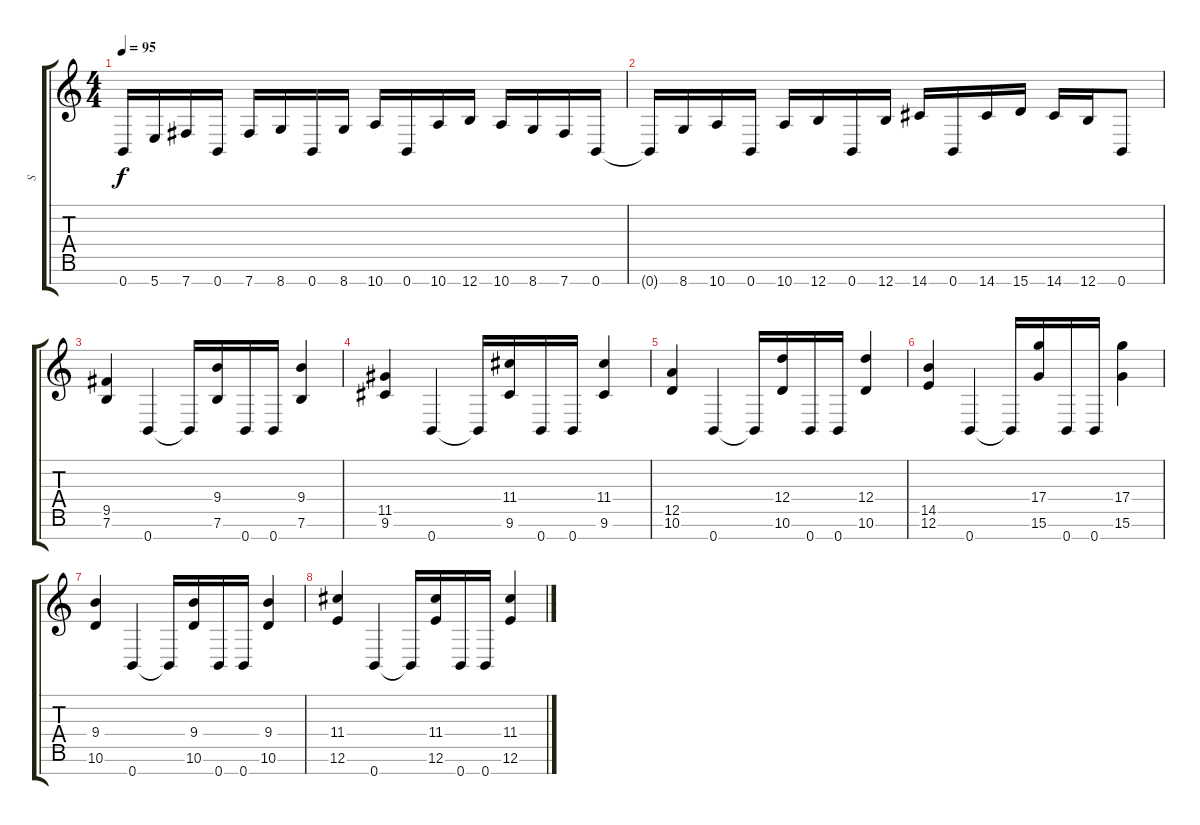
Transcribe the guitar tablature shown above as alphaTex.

\track ("S" "S") {instrument distortionguitar}
\staff {score tabs}
\tuning (E4 B3 G3 D3 A2 E2 B1) {hide}
\ts (4 4)
\tempo 95
\clef g2
\ks c
0.7{t}.16{dy f} 5.7.16 7.7.16 0.7.16 7.7.16 8.7.16 0.7.16 8.7.16 10.7.16 0.7.16 10.7.16 12.7.16 10.7.16 8.7.16 7.7.16 0.7.16 |
0.7{t}.16 8.7.16 10.7.16 0.7.16 10.7.16 12.7.16 0.7.16 12.7.16 14.7.16 0.7.16 14.7.16 15.7.16 14.7.16 12.7.16 0.7.8 |
\section ("" " ")
(9.5 7.6).4 0.7.4 0.7{t}.16 (9.4 7.6).16 0.7.16 0.7.16 (9.4 7.6).4 |
(11.5 9.6).4 0.7.4 0.7{t}.16 (11.4 9.6).16 0.7.16 0.7.16 (11.4 9.6).4 |
(12.5 10.6).4 0.7.4 0.7{t}.16 (12.4 10.6).16 0.7.16 0.7.16 (12.4 10.6).4 |
(14.5 12.6).4 0.7.4 0.7{t}.16 (17.4 15.6).16 0.7.16 0.7.16 (17.4 15.6).4 |
(9.4 10.6).4 0.7.4 0.7{t}.16 (9.4 10.6).16 0.7.16 0.7.16 (9.4 10.6).4 |
(11.4 12.6).4 0.7.4 0.7{t}.16 (11.4 12.6).16 0.7.16 0.7.16 (11.4 12.6).4
